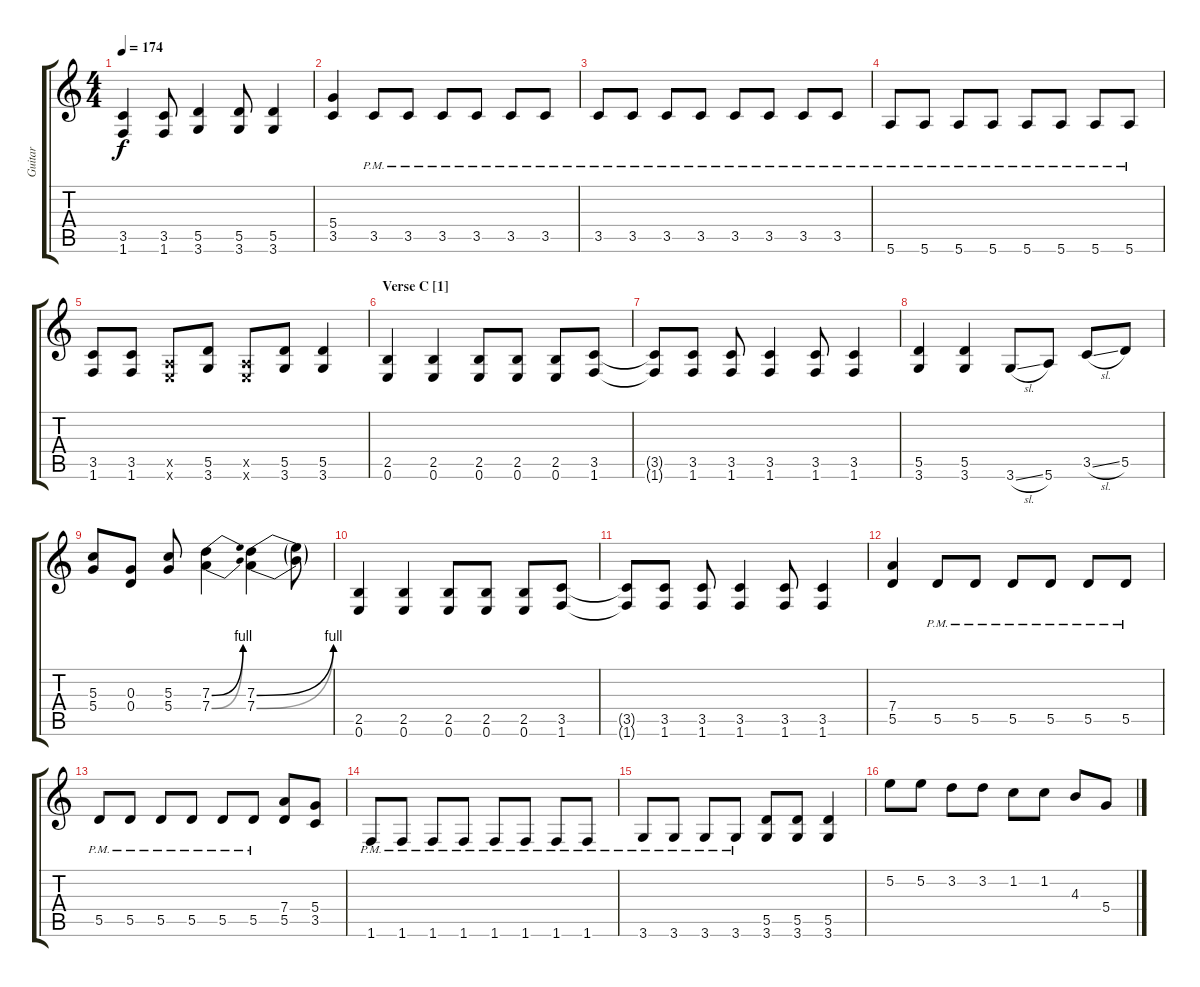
\track ("Guitar" "Guitar") {instrument overdrivenguitar}
\staff {score tabs}
\tuning (E4 B3 G3 D3 A2 E2) {hide}
\ts (4 4)
\tempo 174
\clef g2
\ks c
(3.5 1.6).4{dy f} (3.5 1.6).8 (5.5 3.6).4 (5.5 3.6).8 (5.5 3.6).4 |
(5.4 3.5).4 3.5{pm}.8 3.5{pm}.8 3.5{pm}.8 3.5{pm}.8 3.5{pm}.8 3.5{pm}.8 |
3.5{pm}.8 3.5{pm}.8 3.5{pm}.8 3.5{pm}.8 3.5{pm}.8 3.5{pm}.8 3.5{pm}.8 3.5{pm}.8 |
5.6{pm}.8 5.6{pm}.8 5.6{pm}.8 5.6{pm}.8 5.6{pm}.8 5.6{pm}.8 5.6{pm}.8 5.6{pm}.8 |
(3.5 1.6).8 (3.5 1.6).8 (0.5{x} 0.6{x}).8 (5.5 3.6).8 (0.5{x} 0.6{x}).8 (5.5 3.6).8 (5.5 3.6).4 |
\section ("" "Verse C [1]")
(2.5 0.6).4 (2.5 0.6).4 (2.5 0.6).8 (2.5 0.6).8 (2.5 0.6).8 (3.5 1.6).8 |
(3.5{t} 1.6{t}).8 (3.5 1.6).8 (3.5 1.6).8 (3.5 1.6).4 (3.5 1.6).8 (3.5 1.6).4 |
(5.5 3.6).4 (5.5 3.6).4 3.6{sl}.8 5.6.8 3.5{sl}.8 5.5.8 |
(5.3 5.4).8 (0.3 0.4).8 (5.3 5.4).8 (7.3{be (bend 0 0 60 4)} 7.4{be (bend 0 0 60 4)}).4 (7.3{be (bend 0 0 60 4)} 7.4{be (bend 0 0 60 4)}).4 (7.3{t} 7.4{t}).8 |
(2.5 0.6).4 (2.5 0.6).4 (2.5 0.6).8 (2.5 0.6).8 (2.5 0.6).8 (3.5 1.6).8 |
(3.5{t} 1.6{t}).8 (3.5 1.6).8 (3.5 1.6).8 (3.5 1.6).4 (3.5 1.6).8 (3.5 1.6).4 |
(7.4 5.5).4 5.5{pm}.8 5.5{pm}.8 5.5{pm}.8 5.5{pm}.8 5.5{pm}.8 5.5{pm}.8 |
5.5{pm}.8 5.5{pm}.8 5.5{pm}.8 5.5{pm}.8 5.5{pm}.8 5.5{pm}.8 (7.4 5.5).8 (5.4 3.5).8 |
1.6{pm}.8 1.6{pm}.8 1.6{pm}.8 1.6{pm}.8 1.6{pm}.8 1.6{pm}.8 1.6{pm}.8 1.6{pm}.8 |
3.6{pm}.8 3.6{pm}.8 3.6{pm}.8 3.6{pm}.8 (5.5 3.6).8 (5.5 3.6).8 (5.5 3.6).4 |
5.2.8{volume 16} 5.2.8 3.2.8 3.2.8 1.2.8 1.2.8 4.3.8 5.4.8
